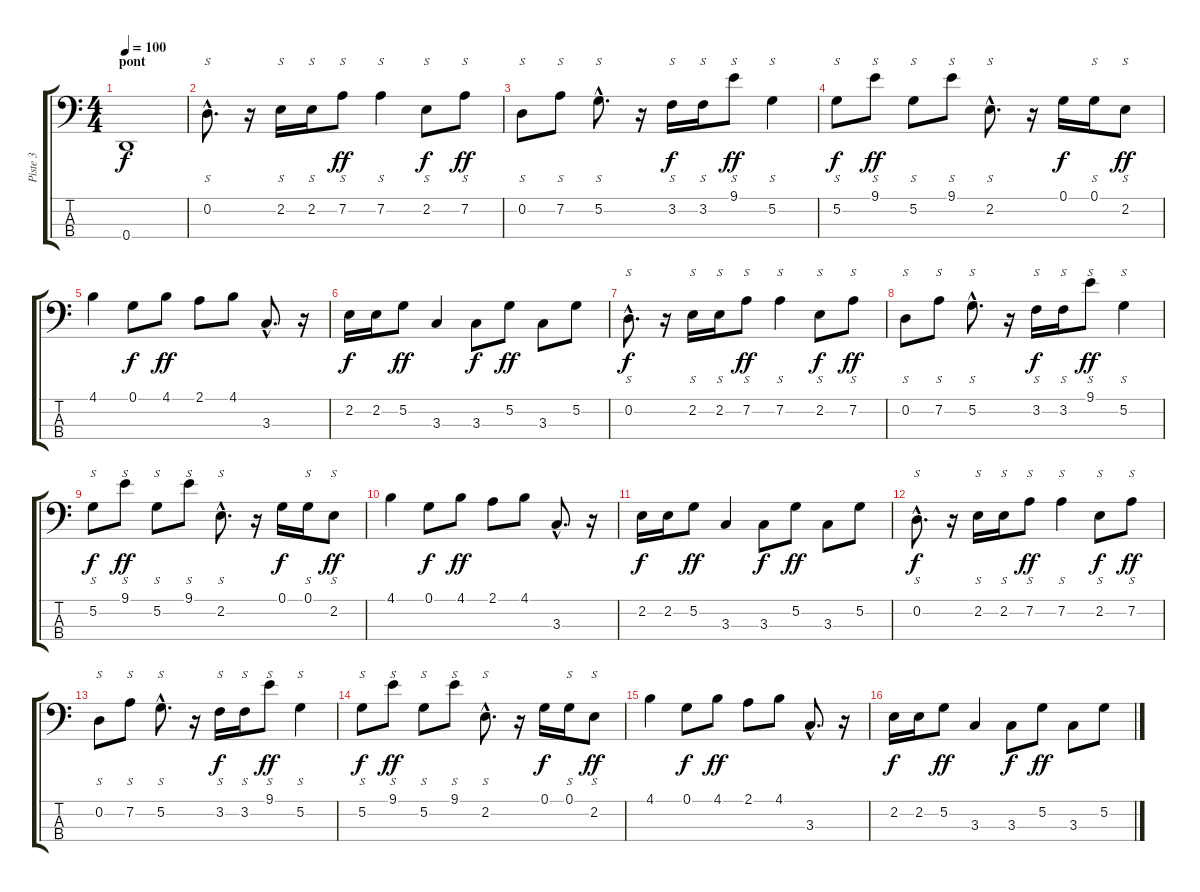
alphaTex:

\track ("Piste 3" "Piste 3") {instrument electricbasspick}
\staff {score tabs}
\tuning (G2 D2 A1 D1) {hide}
\ts (4 4)
\section ("" "pont")
\tempo 100
\clef f4
\ks c
0.4.1{dy f} |
0.2{hac}.8{s d} r.16 2.2.16{s} 2.2.16{s} 7.2.8{s dy ff} 7.2.4{s} 2.2.8{s dy f} 7.2.8{s dy ff} |
0.2.8{s} 7.2.8{s} 5.2{hac}.8{s d} r.16 3.2.16{s dy f} 3.2.16{s} 9.1.8{s dy ff} 5.2.4{s} |
5.2.8{s dy f} 9.1.8{s dy ff} 5.2.8{s} 9.1.8{s} 2.2{hac}.8{s d} r.16 0.1.16{dy f} 0.1.16{s} 2.2.8{s dy ff} |
4.1.4 0.1.8{dy f} 4.1.8{dy ff} 2.1.8 4.1.8 3.3{hac}.8{d} r.16 |
2.2.16{dy f} 2.2.16 5.2.8{dy ff} 3.3.4 3.3.8{dy f} 5.2.8{dy ff} 3.3.8 5.2.8 |
0.2{hac}.8{s d dy f} r.16 2.2.16{s} 2.2.16{s} 7.2.8{s dy ff} 7.2.4{s} 2.2.8{s dy f} 7.2.8{s dy ff} |
0.2.8{s} 7.2.8{s} 5.2{hac}.8{s d} r.16 3.2.16{s dy f} 3.2.16{s} 9.1.8{s dy ff} 5.2.4{s} |
5.2.8{s dy f} 9.1.8{s dy ff} 5.2.8{s} 9.1.8{s} 2.2{hac}.8{s d} r.16 0.1.16{dy f} 0.1.16{s} 2.2.8{s dy ff} |
4.1.4 0.1.8{dy f} 4.1.8{dy ff} 2.1.8 4.1.8 3.3{hac}.8{d} r.16 |
2.2.16{dy f} 2.2.16 5.2.8{dy ff} 3.3.4 3.3.8{dy f} 5.2.8{dy ff} 3.3.8 5.2.8 |
0.2{hac}.8{s d dy f} r.16 2.2.16{s} 2.2.16{s} 7.2.8{s dy ff} 7.2.4{s} 2.2.8{s dy f} 7.2.8{s dy ff} |
0.2.8{s} 7.2.8{s} 5.2{hac}.8{s d} r.16 3.2.16{s dy f} 3.2.16{s} 9.1.8{s dy ff} 5.2.4{s} |
5.2.8{s dy f} 9.1.8{s dy ff} 5.2.8{s} 9.1.8{s} 2.2{hac}.8{s d} r.16 0.1.16{dy f} 0.1.16{s} 2.2.8{s dy ff} |
4.1.4 0.1.8{dy f} 4.1.8{dy ff} 2.1.8 4.1.8 3.3{hac}.8{d} r.16 |
2.2.16{dy f} 2.2.16 5.2.8{dy ff} 3.3.4 3.3.8{dy f} 5.2.8{dy ff} 3.3.8 5.2.8
